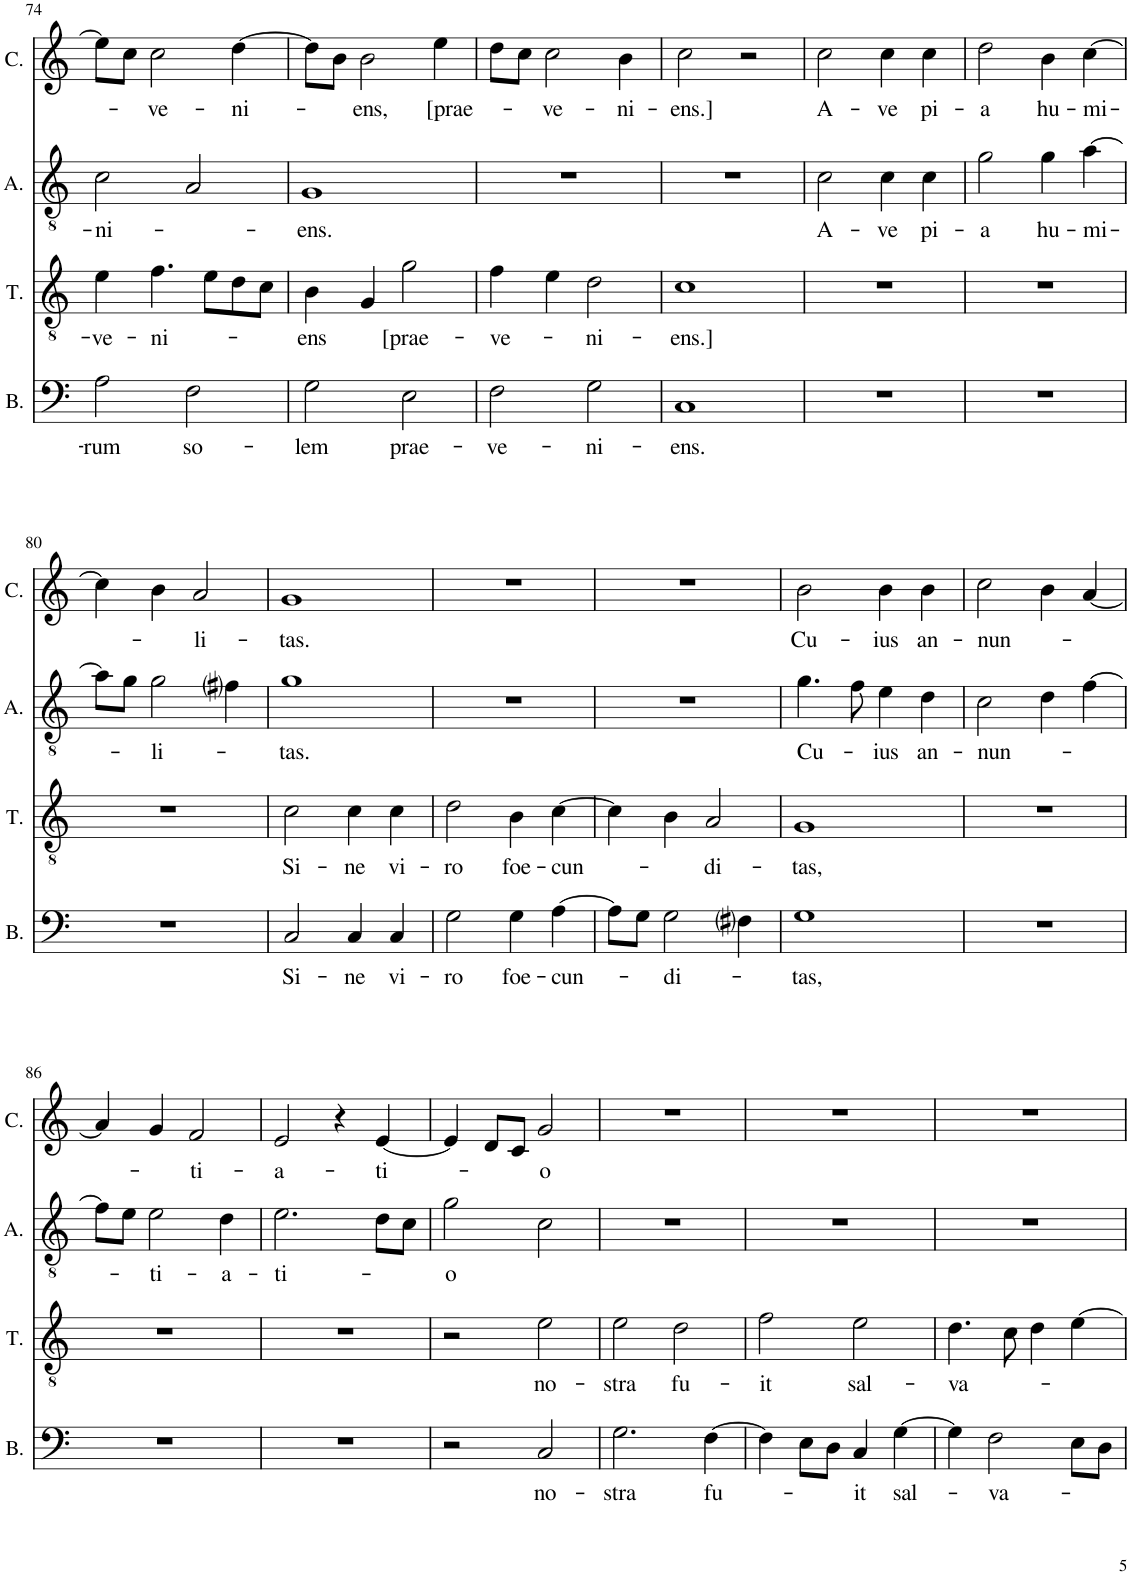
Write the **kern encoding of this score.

**kern	**text	**kern	**text	**kern	**text	**kern	**text
*part4	*part4	*part3	*part3	*part2	*part2	*part1	*part1
*staff4	*staff4	*staff3	*staff3	*staff2	*staff2	*staff1	*staff1
*I"Bassus	*	*I"Tenor	*	*I"Altus	*	*I"Cantus	*
*I'B.	*	*I'T.	*	*I'A.	*	*I'C.	*
!!LO:PB:g=z
*clefF4	*	*clefGv2	*	*clefGv2	*	*clefG2	*
*k[]	*	*k[]	*	*k[]	*	*k[]	*
*M2/2	*	*M2/2	*	*M2/2	*	*M2/2	*
*met(c|)	*	*met(c|)	*	*met(c|)	*	*met(c|)	*
=74	=74	=74	=74	=74	=74	=74	=74
!	!LO:LY:b	!	!LO:LY:b	!	!LO:LY:b	!	!
2A\	-rum	4e\	-ve-	2c\	-ni-	8ee\L]	.
.	.	.	.	.	.	8cc\J	.
!	!	!	!LO:LY:b	!	!	!	!LO:LY:b
.	.	4.f\	-ni-	.	.	2cc\	ve-
!	!LO:LY:b	!	!	!	!	!	!
2F\	so-	.	.	2A/	.	.	.
.	.	8e\L	.	.	.	.	.
!	!	!	!	!	!	!	!LO:LY:b
.	.	8d\	.	.	.	[4dd\	-ni-
.	.	8c\J	.	.	.	.	.
=75	=75	=75	=75	=75	=75	=75	=75
!	!LO:LY:b	!	!LO:LY:b	!	!LO:LY:b	!	!
2G\	-lem	4B\	-ens	1G	-ens.	8dd\L]	.
.	.	.	.	.	.	8b\J	.
!	!	!	!	!	!	!	!LO:LY:b
.	.	4G/	.	.	.	2b\	-ens,
!	!LO:LY:b	!	!LO:LY:b	!	!	!	!
2E\	prae-	2g\	[prae-	.	.	.	.
!	!	!	!	!	!	!	!LO:LY:b
.	.	.	.	.	.	4ee\	[prae-
=76	=76	=76	=76	=76	=76	=76	=76
!	!LO:LY:b	!	!LO:LY:b	!	!	!	!
2F\	-ve-	4f\	-ve-	1r	.	8dd\L	.
.	.	.	.	.	.	8cc\J	.
!	!	!	!	!	!	!	!LO:LY:b
.	.	4e\	.	.	.	2cc\	-ve-
!	!LO:LY:b	!	!LO:LY:b	!	!	!	!
2G\	ni-	2d\	-ni-	.	.	.	.
!	!	!	!	!	!	!	!LO:LY:b
.	.	.	.	.	.	4b\	-ni-
=77	=77	=77	=77	=77	=77	=77	=77
!	!LO:LY:b	!	!LO:LY:b	!	!	!	!LO:LY:b
1C	-ens.	1c	-ens.]	1r	.	2cc\	-ens.]
.	.	.	.	.	.	2r	.
=78	=78	=78	=78	=78	=78	=78	=78
!	!	!	!	!	!LO:LY:b	!	!LO:LY:b
1r	.	1r	.	2c\	A-	2cc\	A-
!	!	!	!	!	!LO:LY:b	!	!LO:LY:b
.	.	.	.	4c\	-ve	4cc\	-ve
!	!	!	!	!	!LO:LY:b	!	!LO:LY:b
.	.	.	.	4c\	pi-	4cc\	pi-
=79	=79	=79	=79	=79	=79	=79	=79
!	!	!	!	!	!LO:LY:b	!	!LO:LY:b
1r	.	1r	.	2g\	-a	2dd\	-a
!	!	!	!	!	!LO:LY:b	!	!LO:LY:b
.	.	.	.	4g\	hu-	4b\	hu-
!	!	!	!	!	!LO:LY:b	!	!LO:LY:b
.	.	.	.	[4a\	-mi-	[4cc\	-mi-
!!LO:LB:g=z
=80	=80	=80	=80	=80	=80	=80	=80
1r	.	1r	.	8a\L]	.	4cc\]	.
.	.	.	.	8g\J	.	.	.
!	!	!	!	!	!LO:LY:b	!	!
.	.	.	.	2g\	-li-	4b\	.
!	!	!	!	!	!	!	!LO:LY:b
.	.	.	.	.	.	2a/	-li-
.	.	.	.	4f#i\	.	.	.
=81	=81	=81	=81	=81	=81	=81	=81
!	!LO:LY:b	!	!LO:LY:b	!	!LO:LY:b	!	!LO:LY:b
2C/	Si-	2c\	Si-	1g	-tas.	1g	-tas.
!	!LO:LY:b	!	!LO:LY:b	!	!	!	!
4C/	-ne	4c\	-ne	.	.	.	.
!	!LO:LY:b	!	!LO:LY:b	!	!	!	!
4C/	vi-	4c\	vi-	.	.	.	.
=82	=82	=82	=82	=82	=82	=82	=82
!	!LO:LY:b	!	!LO:LY:b	!	!	!	!
2G\	-ro	2d\	-ro	1r	.	1r	.
!	!LO:LY:b	!	!LO:LY:b	!	!	!	!
4G\	foe-	4B\	foe-	.	.	.	.
!	!LO:LY:b	!	!LO:LY:b	!	!	!	!
[4A\	-cun-	[4c\	-cun-	.	.	.	.
=83	=83	=83	=83	=83	=83	=83	=83
8A\L]	.	4c\]	.	1r	.	1r	.
8G\J	.	.	.	.	.	.	.
!	!LO:LY:b	!	!	!	!	!	!
2G\	-di-	4B\	.	.	.	.	.
!	!	!	!LO:LY:b	!	!	!	!
.	.	2A/	-di-	.	.	.	.
4F#i\	.	.	.	.	.	.	.
=84	=84	=84	=84	=84	=84	=84	=84
!	!LO:LY:b	!	!LO:LY:b	!	!LO:LY:b	!	!LO:LY:b
1G	-tas,	1G	-tas,	4.g\	Cu-	2b\	Cu-
.	.	.	.	8f\	.	.	.
!	!	!	!	!	!LO:LY:b	!	!LO:LY:b
.	.	.	.	4e\	-ius	4b\	-ius
!	!	!	!	!	!LO:LY:b	!	!LO:LY:b
.	.	.	.	4d\	an-	4b\	an-
=85	=85	=85	=85	=85	=85	=85	=85
!	!	!	!	!	!LO:LY:b	!	!LO:LY:b
1r	.	1r	.	2c\	-nun-	2cc\	-nun-
.	.	.	.	4d\	.	4b\	.
.	.	.	.	[4f\	.	[4a/	.
!!LO:LB:g=z
=86	=86	=86	=86	=86	=86	=86	=86
1r	.	1r	.	8f\L]	.	4a/]	.
.	.	.	.	8e\J	.	.	.
!	!	!	!	!	!LO:LY:b	!	!
.	.	.	.	2e\	-ti-	4g/	.
!	!	!	!	!	!	!	!LO:LY:b
.	.	.	.	.	.	2f/	-ti-
!	!	!	!	!	!LO:LY:b	!	!
.	.	.	.	4d\	-a-	.	.
=87	=87	=87	=87	=87	=87	=87	=87
!	!	!	!	!	!LO:LY:b	!	!LO:LY:b
1r	.	1r	.	2.e\	-ti-	2e/	-a-
.	.	.	.	.	.	4r	.
!	!	!	!	!	!	!	!LO:LY:b
.	.	.	.	8d\L	.	[4e/	-ti-
.	.	.	.	8c\J	.	.	.
=88	=88	=88	=88	=88	=88	=88	=88
!	!	!	!	!	!LO:LY:b	!	!
2r	.	2r	.	2g\	-o	4e/]	.
.	.	.	.	.	.	8d/L	.
.	.	.	.	.	.	8c/J	.
!	!LO:LY:b	!	!LO:LY:b	!	!	!	!LO:LY:b
2C/	no-	2e\	no-	2c\	.	2g/	-o
=89	=89	=89	=89	=89	=89	=89	=89
!	!LO:LY:b	!	!LO:LY:b	!	!	!	!
2.G\	-stra	2e\	-stra	1r	.	1r	.
!	!	!	!LO:LY:b	!	!	!	!
.	.	2d\	fu-	.	.	.	.
!	!LO:LY:b	!	!	!	!	!	!
[4F\	fu-	.	.	.	.	.	.
=90	=90	=90	=90	=90	=90	=90	=90
!	!	!	!LO:LY:b	!	!	!	!
4F\]	.	2f\	-it	1r	.	1r	.
8E\L	.	.	.	.	.	.	.
8D\J	.	.	.	.	.	.	.
!	!LO:LY:b	!	!LO:LY:b	!	!	!	!
4C/	-it	2e\	sal-	.	.	.	.
!	!LO:LY:b	!	!	!	!	!	!
[4G\	sal-	.	.	.	.	.	.
=91	=91	=91	=91	=91	=91	=91	=91
!	!	!	!LO:LY:b	!	!	!	!
4G\]	.	4.d\	-va-	1r	.	1r	.
!	!LO:LY:b	!	!	!	!	!	!
2F\	-va-	.	.	.	.	.	.
.	.	8c\	.	.	.	.	.
.	.	4d\	.	.	.	.	.
8E\L	.	[4e\	.	.	.	.	.
8D\J	.	.	.	.	.	.	.
=	=	=	=	=	=	=	=
*-	*-	*-	*-	*-	*-	*-	*-
